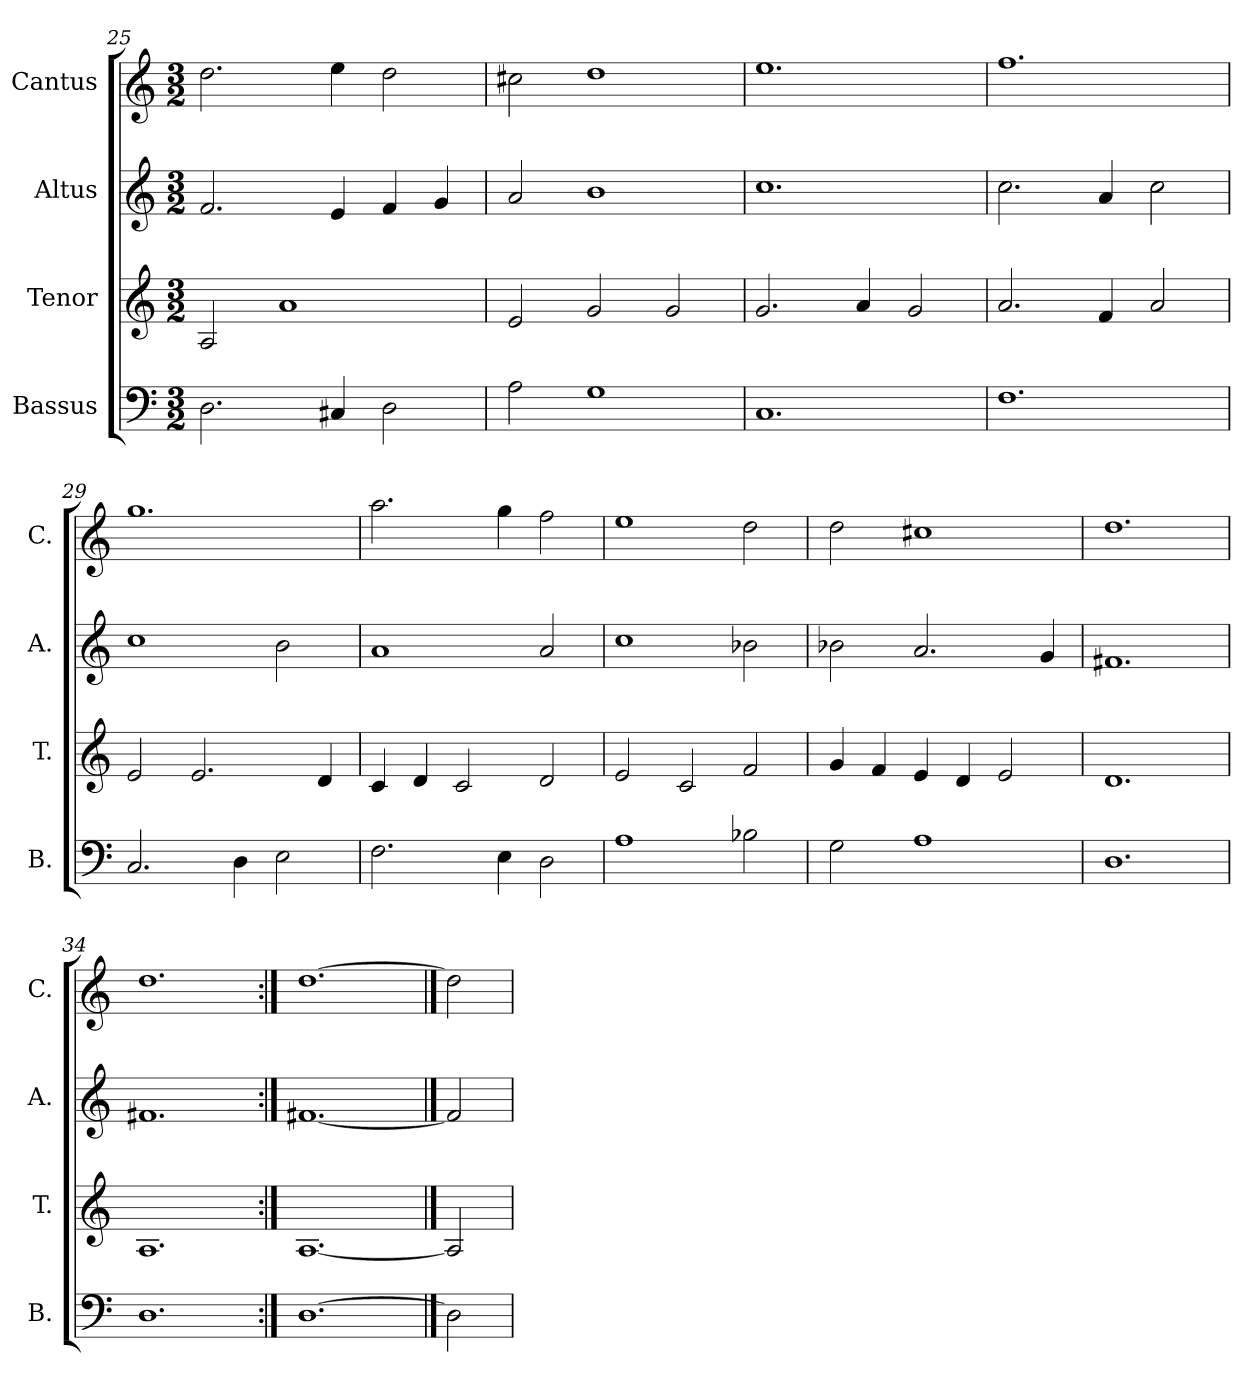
**kern	**kern	**kern	**kern
*part4	*part3	*part2	*part1
*staff4	*staff3	*staff2	*staff1
*I"Bassus	*I"Tenor	*I"Altus	*I"Cantus
*I'B.	*I'T.	*I'A.	*I'C.
*clefF4	*clefG2	*clefG2	*clefG2
*k[]	*k[]	*k[]	*k[]
*M3/2	*M3/2	*M3/2	*M3/2
=25	=25	=25	=25
2.D\	2A/	2.f/	2.dd\
.	1a	.	.
4C#X/	.	4e/	4ee\
2D\	.	4f/	2dd\
.	.	4g/	.
=26	=26	=26	=26
2A\	2e/	2a/	2cc#X\
1G	2g/	1b	1dd
.	2g/	.	.
=27	=27	=27	=27
1.C	2.g/	1.cc	1.ee
.	4a/	.	.
.	2g/	.	.
=28	=28	=28	=28
1.F	2.a/	2.cc\	1.ff
.	4f/	4a/	.
.	2a/	2cc\	.
=29	=29	=29	=29
2.C/	2e/	1cc	1.gg
.	2.e/	.	.
4D\	.	.	.
2E\	.	2b\	.
.	4d/	.	.
=30	=30	=30	=30
2.F\	4c/	1a	2.aa\
.	4d/	.	.
.	2c/	.	.
4E\	.	.	4gg\
2D\	2d/	2a/	2ff\
=31	=31	=31	=31
1A	2e/	1cc	1ee
.	2c/	.	.
2B-X\	2f/	2b-X\	2dd\
=32	=32	=32	=32
2G\	4g/	2b-X\	2dd\
.	4f/	.	.
1A	4e/	2.a/	1cc#X
.	4d/	.	.
.	2e/	.	.
.	.	4g/	.
=33	=33	=33	=33
1.D	1.d	1.f#X	1.dd
=34	=34	=34	=34
1.D	1.A	1.f#X	1.dd
=35:|!	=35:|!	=35:|!	=35:|!
[1.D	[1.A	[1.f#X	[1.dd
==36	==36	==36	==36
2D]	2A]	2f#]	2dd]
=	=	=	=
*-	*-	*-	*-
